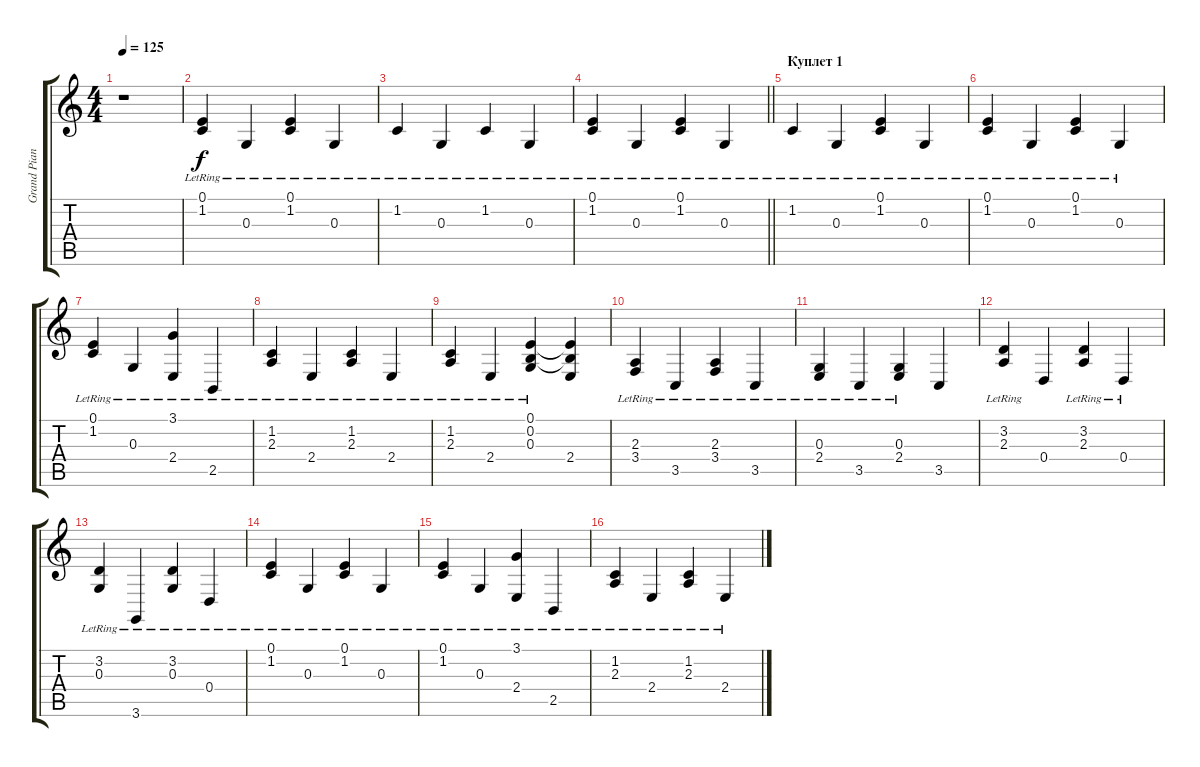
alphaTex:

\track ("Grand Piano" "Grand Pian") {instrument acousticgrandpiano}
\staff {score tabs}
\tuning (E4 B3 G3 D3 A2 E2) {hide}
\ts (4 4)
\tempo 125
\clef g2
\ks c
r.1{dy f} |
(0.1{lr} 1.2{lr}).4 0.3{lr}.4 (0.1{lr} 1.2{lr}).4 0.3{lr}.4 |
1.2{lr}.4 0.3{lr}.4 1.2{lr}.4 0.3{lr}.4 |
\barLineRight lightlight
(0.1{lr} 1.2{lr}).4 0.3{lr}.4 (0.1{lr} 1.2{lr}).4 0.3{lr}.4 |
\section ("" "Куплет 1")
1.2{lr}.4 0.3{lr}.4 (0.1 1.2{lr}).4 0.3{lr}.4 |
(0.1{lr} 1.2{lr}).4 0.3{lr}.4 (0.1{lr} 1.2{lr}).4 0.3{lr}.4 |
(0.1{lr} 1.2{lr}).4 0.3{lr}.4 (3.1{lr} 2.4{lr}).4 2.5{lr}.4 |
(1.2{lr} 2.3{lr}).4 2.4{lr}.4 (1.2{lr} 2.3{lr}).4 2.4{lr}.4 |
(1.2{lr} 2.3{lr}).4 2.4{lr}.4 (0.1 0.2 0.3{lr}).4 (0.1{t} 0.2{t} 2.4).4 |
(2.3 3.4{lr}).4 3.5{lr}.4 (2.3{lr} 3.4{lr}).4 3.5{lr}.4 |
(0.3 2.4{lr}).4 3.5{lr}.4 (0.3{lr} 2.4{lr}).4 3.5.4 |
(3.2{lr} 2.3{lr}).4 0.4.4 (3.2{lr} 2.3{lr}).4 0.4{lr}.4 |
(3.2{lr} 0.3{lr}).4 3.6{lr}.4 (3.2{lr} 0.3{lr}).4 0.4{lr}.4 |
(0.1{lr} 1.2{lr}).4 0.3{lr}.4 (0.1{lr} 1.2{lr}).4 0.3{lr}.4 |
(0.1{lr} 1.2{lr}).4 0.3{lr}.4 (3.1{lr} 2.4{lr}).4 2.5{lr}.4 |
(1.2{lr} 2.3{lr}).4 2.4{lr}.4 (1.2{lr} 2.3{lr}).4 2.4{lr}.4
